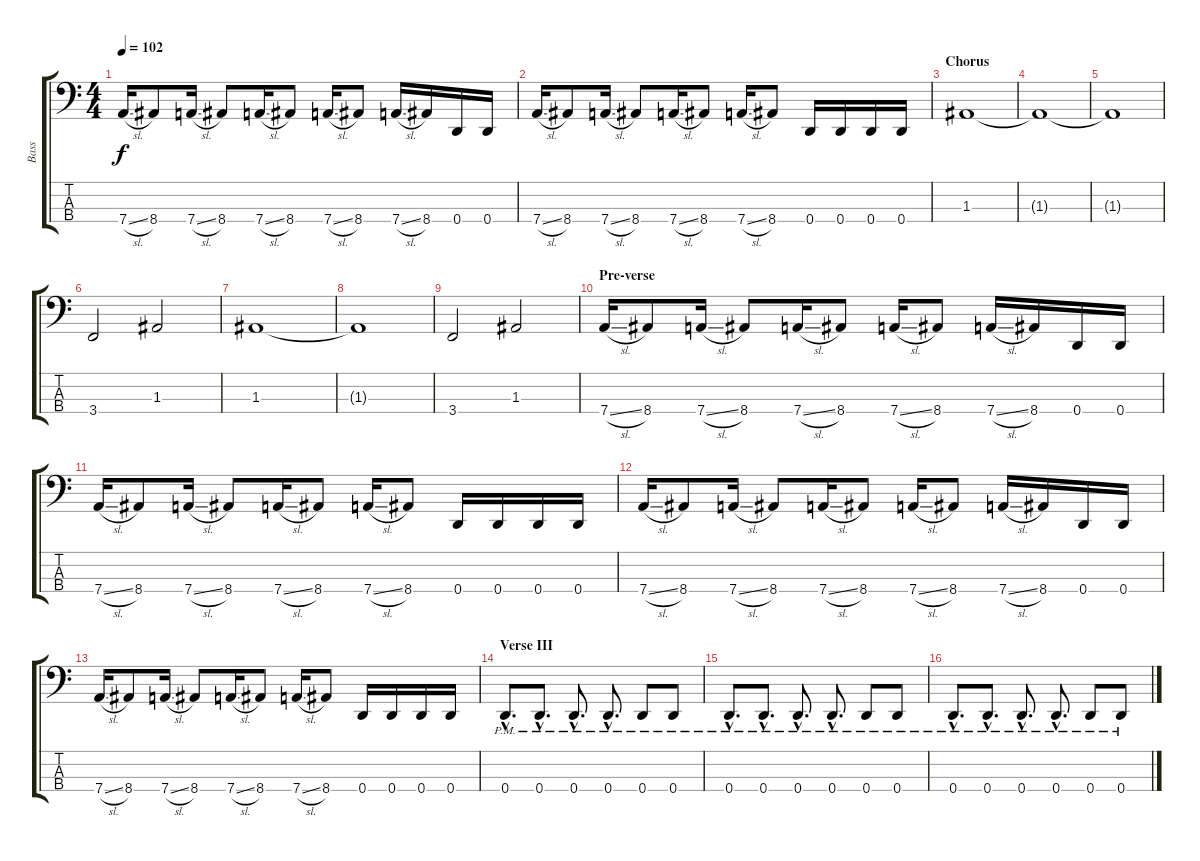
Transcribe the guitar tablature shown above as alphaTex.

\track ("Bass" "Bass") {instrument electricbassfinger}
\staff {score tabs}
\tuning (G2 D2 A1 D1) {hide}
\ts (4 4)
\tempo 102
\clef f4
\ks c
7.4{sl}.16{dy f} 8.4.8 7.4{sl}.16 8.4.8 7.4{sl}.16 8.4.8 7.4{sl}.16 8.4.8 7.4{sl}.16 8.4.16 0.4.16 0.4.16 |
7.4{sl}.16 8.4.8 7.4{sl}.16 8.4.8 7.4{sl}.16 8.4.8 7.4{sl}.16 8.4.8 0.4.16 0.4.16 0.4.16 0.4.16 |
\section ("" "Chorus")
1.3.1 |
1.3{t}.1 |
1.3{t}.1 |
3.4.2 1.3.2 |
1.3.1 |
1.3{t}.1 |
3.4.2 1.3.2 |
\section ("" "Pre-verse")
7.4{sl}.16 8.4.8 7.4{sl}.16 8.4.8 7.4{sl}.16 8.4.8 7.4{sl}.16 8.4.8 7.4{sl}.16 8.4.16 0.4.16 0.4.16 |
7.4{sl}.16 8.4.8 7.4{sl}.16 8.4.8 7.4{sl}.16 8.4.8 7.4{sl}.16 8.4.8 0.4.16 0.4.16 0.4.16 0.4.16 |
7.4{sl}.16 8.4.8 7.4{sl}.16 8.4.8 7.4{sl}.16 8.4.8 7.4{sl}.16 8.4.8 7.4{sl}.16 8.4.16 0.4.16 0.4.16 |
7.4{sl}.16 8.4.8 7.4{sl}.16 8.4.8 7.4{sl}.16 8.4.8 7.4{sl}.16 8.4.8 0.4.16 0.4.16 0.4.16 0.4.16 |
\section ("" "Verse III")
0.4{hac pm}.8{d} 0.4{hac pm}.8{d} 0.4{hac pm}.8{d} 0.4{hac pm}.8{d} 0.4{pm}.8 0.4{pm}.8 |
0.4{hac pm}.8{d} 0.4{hac pm}.8{d} 0.4{hac pm}.8{d} 0.4{hac pm}.8{d} 0.4{pm}.8 0.4{pm}.8 |
0.4{hac pm}.8{d} 0.4{hac pm}.8{d} 0.4{hac pm}.8{d} 0.4{hac pm}.8{d} 0.4{pm}.8 0.4{pm}.8
